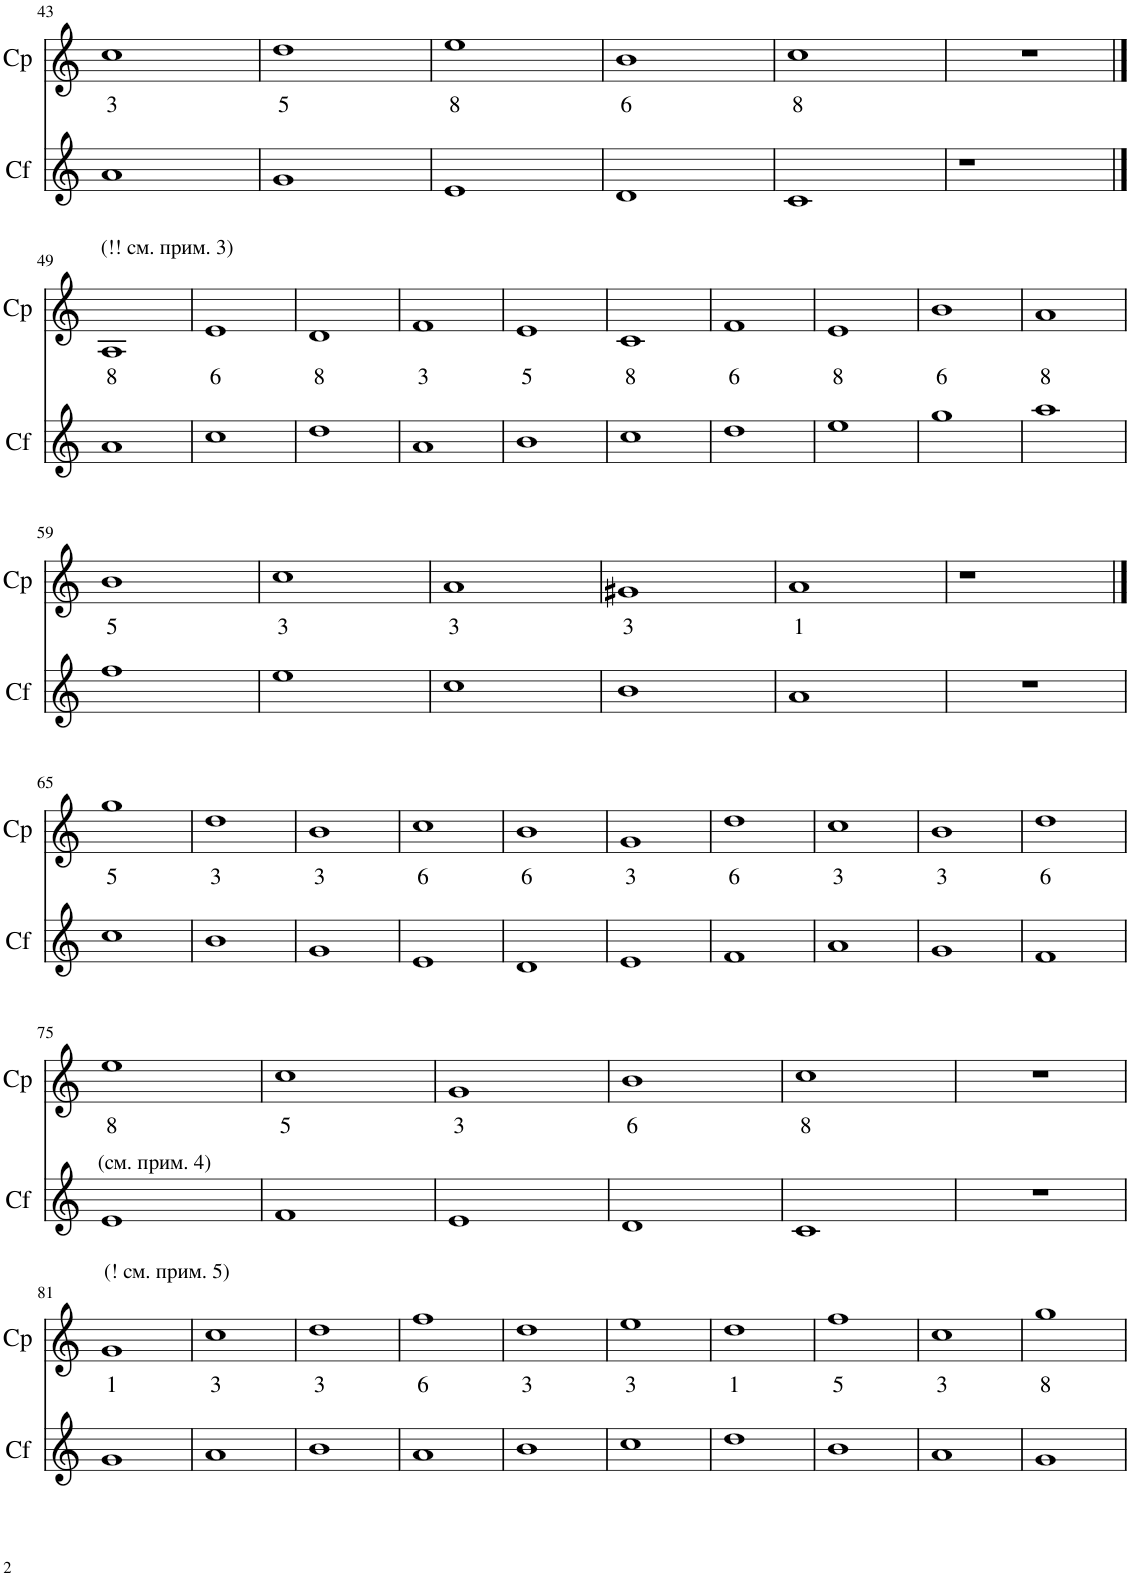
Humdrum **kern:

**kern	**kern	**text
*part2	*part1	*part1
*staff2	*staff1	*staff1
*I"Cf	*I"Cp	*
*I'Cf	*I'Cp	*
!!LO:PB:g=z
*clefG2	*clefG2	*
*k[]	*k[]	*
*M4/4	*M4/4	*
=43	=43	=43
!	!	!LO:LY:b
1a	1cc	3
=44	=44	=44
!	!	!LO:LY:b
1g	1dd	5
=45	=45	=45
!	!	!LO:LY:b
1e	1ee	8
=46	=46	=46
!	!	!LO:LY:b
1d	1b	6
=47	=47	=47
!	!	!LO:LY:b
1c	1cc	8
=48	=48	=48
1r	1r	.
!!LO:LB:g=z
==49	==49	==49
!	!LO:TX:a:t=(!! см. прим. 3)	!
!	!	!LO:LY:b
1a	1A	8
=50	=50	=50
!	!	!LO:LY:b
1cc	1e	6
=51	=51	=51
!	!	!LO:LY:b
1dd	1d	8
=52	=52	=52
!	!	!LO:LY:b
1a	1f	3
=53	=53	=53
!	!	!LO:LY:b
1b	1e	5
=54	=54	=54
!	!	!LO:LY:b
1cc	1c	8
=55	=55	=55
!	!	!LO:LY:b
1dd	1f	6
=56	=56	=56
!	!	!LO:LY:b
1ee	1e	8
=57	=57	=57
!	!	!LO:LY:b
1gg	1b	6
=58	=58	=58
!	!	!LO:LY:b
1aa	1a	8
!!LO:LB:g=z
=59	=59	=59
!	!	!LO:LY:b
1ff	1b	5
=60	=60	=60
!	!	!LO:LY:b
1ee	1cc	3
=61	=61	=61
!	!	!LO:LY:b
1cc	1a	3
=62	=62	=62
!	!	!LO:LY:b
1b	1g#X	3
=63	=63	=63
!	!	!LO:LY:b
1a	1a	1
=64	=64	=64
1r	1r	.
!!LO:LB:g=z
==65	==65	==65
!	!	!LO:LY:b
1cc	1gg	5
=66	=66	=66
!	!	!LO:LY:b
1b	1dd	3
=67	=67	=67
!	!	!LO:LY:b
1g	1b	3
=68	=68	=68
!	!	!LO:LY:b
1e	1cc	6
=69	=69	=69
!	!	!LO:LY:b
1d	1b	6
=70	=70	=70
!	!	!LO:LY:b
1e	1g	3
=71	=71	=71
!	!	!LO:LY:b
1f	1dd	6
=72	=72	=72
!	!	!LO:LY:b
1a	1cc	3
=73	=73	=73
!	!	!LO:LY:b
1g	1b	3
=74	=74	=74
!	!	!LO:LY:b
1f	1dd	6
!!LO:LB:g=z
=75	=75	=75
!	!LO:TX:b:t=(см. прим. 4)	!
!	!	!LO:LY:b
1e	1ee	8
=76	=76	=76
!	!	!LO:LY:b
1f	1cc	5
=77	=77	=77
!	!	!LO:LY:b
1e	1g	3
=78	=78	=78
!	!	!LO:LY:b
1d	1b	6
=79	=79	=79
!	!	!LO:LY:b
1c	1cc	8
=80	=80	=80
1r	1r	.
!!LO:LB:g=z
=81	=81	=81
!	!LO:TX:a:t=(! см. прим. 5)	!
!	!	!LO:LY:b
1g	1g	1
=82	=82	=82
!	!	!LO:LY:b
1a	1cc	3
=83	=83	=83
!	!	!LO:LY:b
1b	1dd	3
=84	=84	=84
!	!	!LO:LY:b
1a	1ff	6
=85	=85	=85
!	!	!LO:LY:b
1b	1dd	3
=86	=86	=86
!	!	!LO:LY:b
1cc	1ee	3
=87	=87	=87
!	!	!LO:LY:b
1dd	1dd	1
=88	=88	=88
!	!	!LO:LY:b
1b	1ff	5
=89	=89	=89
!	!	!LO:LY:b
1a	1cc	3
=90	=90	=90
!	!	!LO:LY:b
1g	1gg	8
=	=	=
*-	*-	*-
